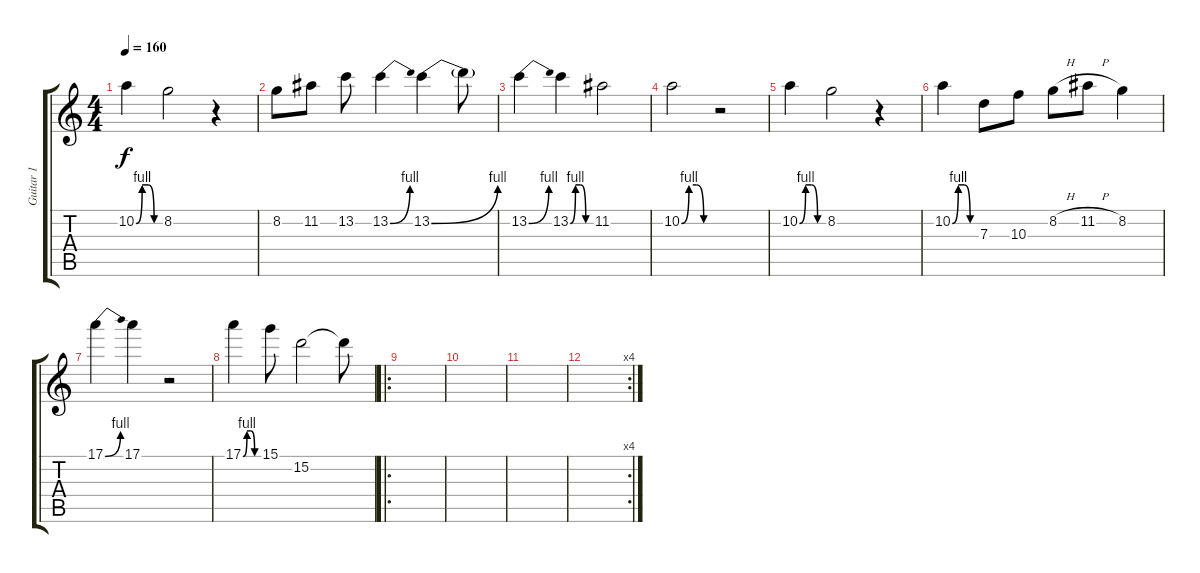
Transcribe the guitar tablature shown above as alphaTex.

\track ("Guitar 1" "Guitar 1") {instrument distortionguitar}
\staff {score tabs}
\tuning (E4 B3 G3 D3 A2 E2) {hide}
\ts (4 4)
\tempo 160
\clef g2
\ks c
10.2{be (custom 0 0 15 4 30 4 45 0 60 0)}.4{dy f} 8.2.2 r.4 |
8.2.8 11.2.8 13.2.8 13.2{be (bend 0 0 60 4)}.4 13.2{be (bend 0 0 60 4)}.4 13.2{t}.8 |
13.2{be (bend 0 0 60 4)}.4 13.2{be (custom 0 0 15 4 30 4 45 0 60 0)}.4 11.2.2 |
10.2{be (custom 0 0 15 4 30 4 45 0 60 0)}.2 r.2 |
10.2{be (custom 0 0 15 4 30 4 45 0 60 0)}.4 8.2.2 r.4 |
10.2{be (custom 0 0 15 4 30 4 45 0 60 0)}.4 7.3.8 10.3.8 8.2{h}.8 11.2{h}.8 8.2.4 |
17.1{be (bend 0 0 60 4)}.4 17.1.4 r.2 |
17.1{be (custom 0 0 15 4 30 4 45 0 60 0)}.4 15.1.8 15.2.2 15.2{t}.8 |
\ro
|
|
|
\rc 4
